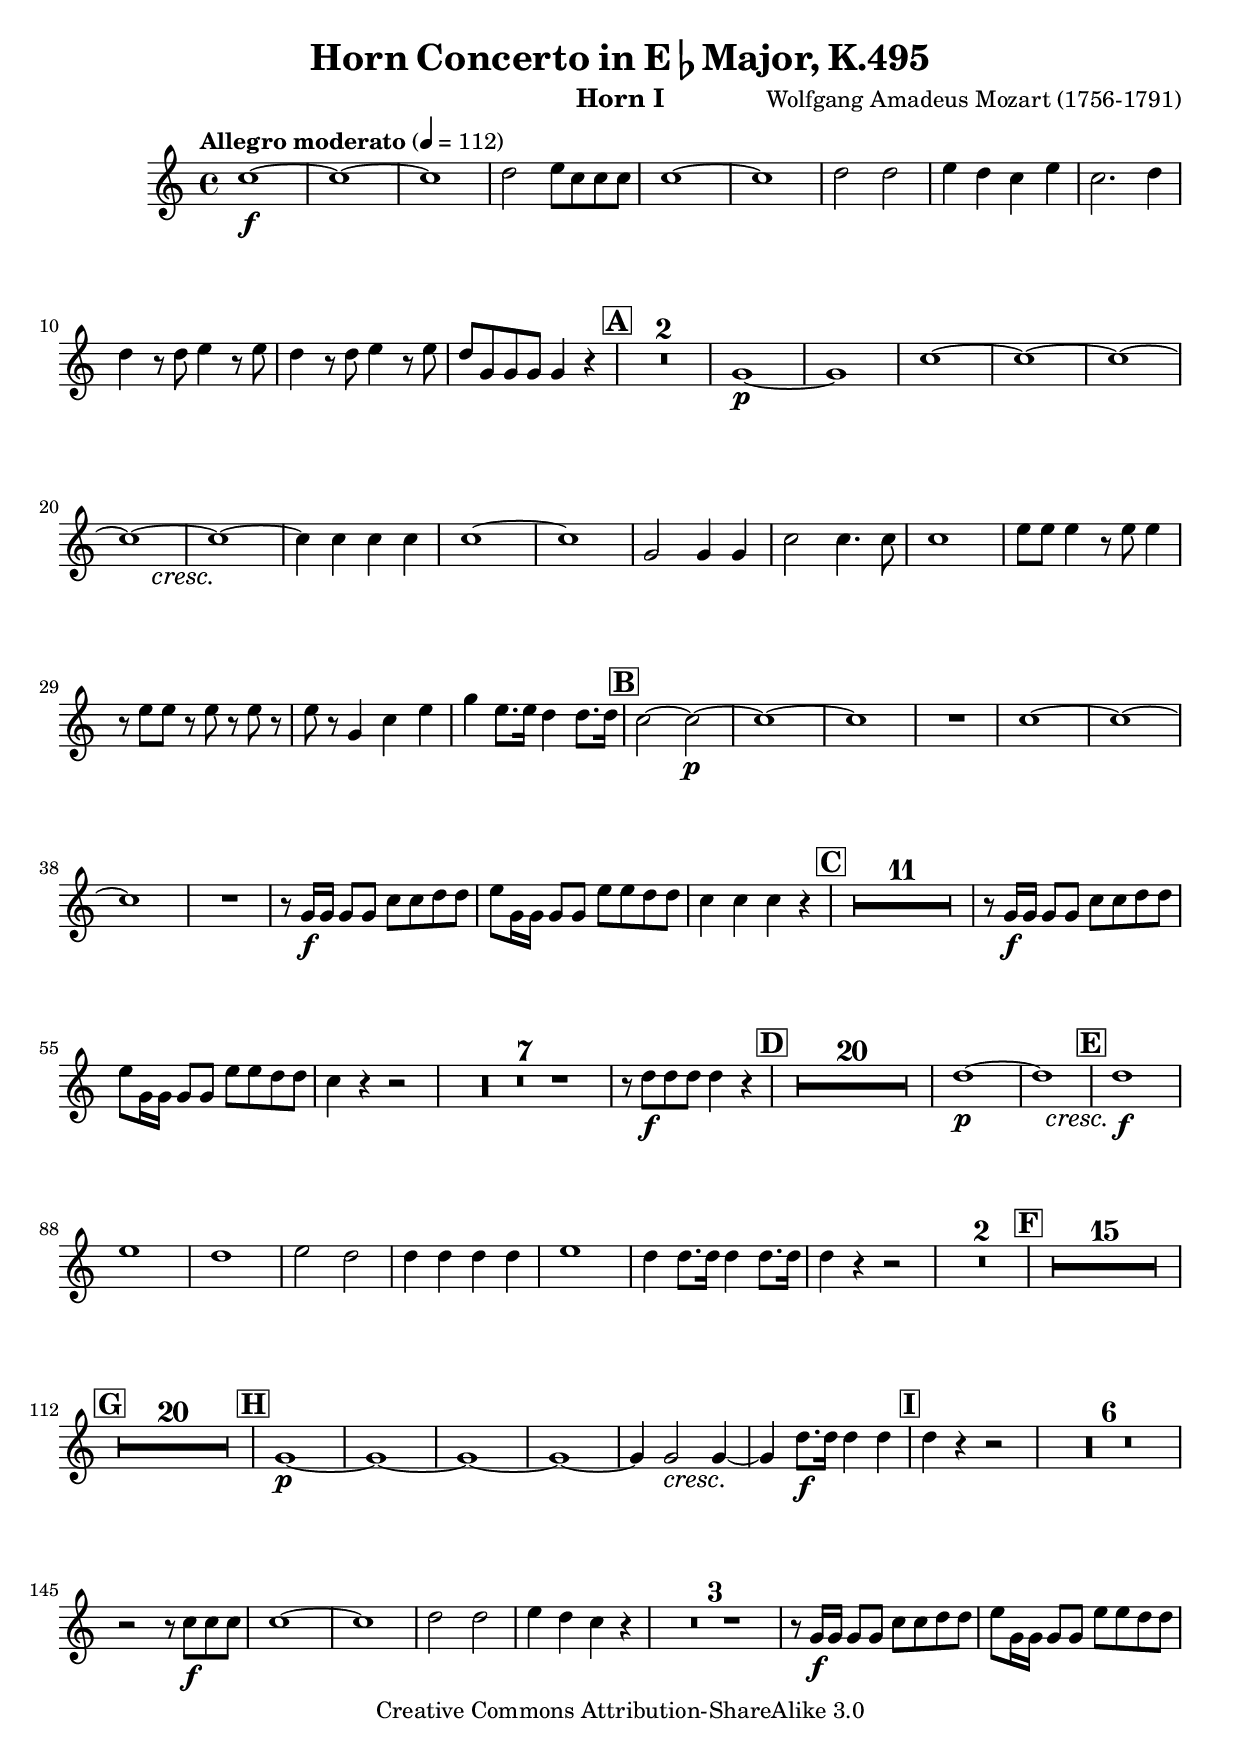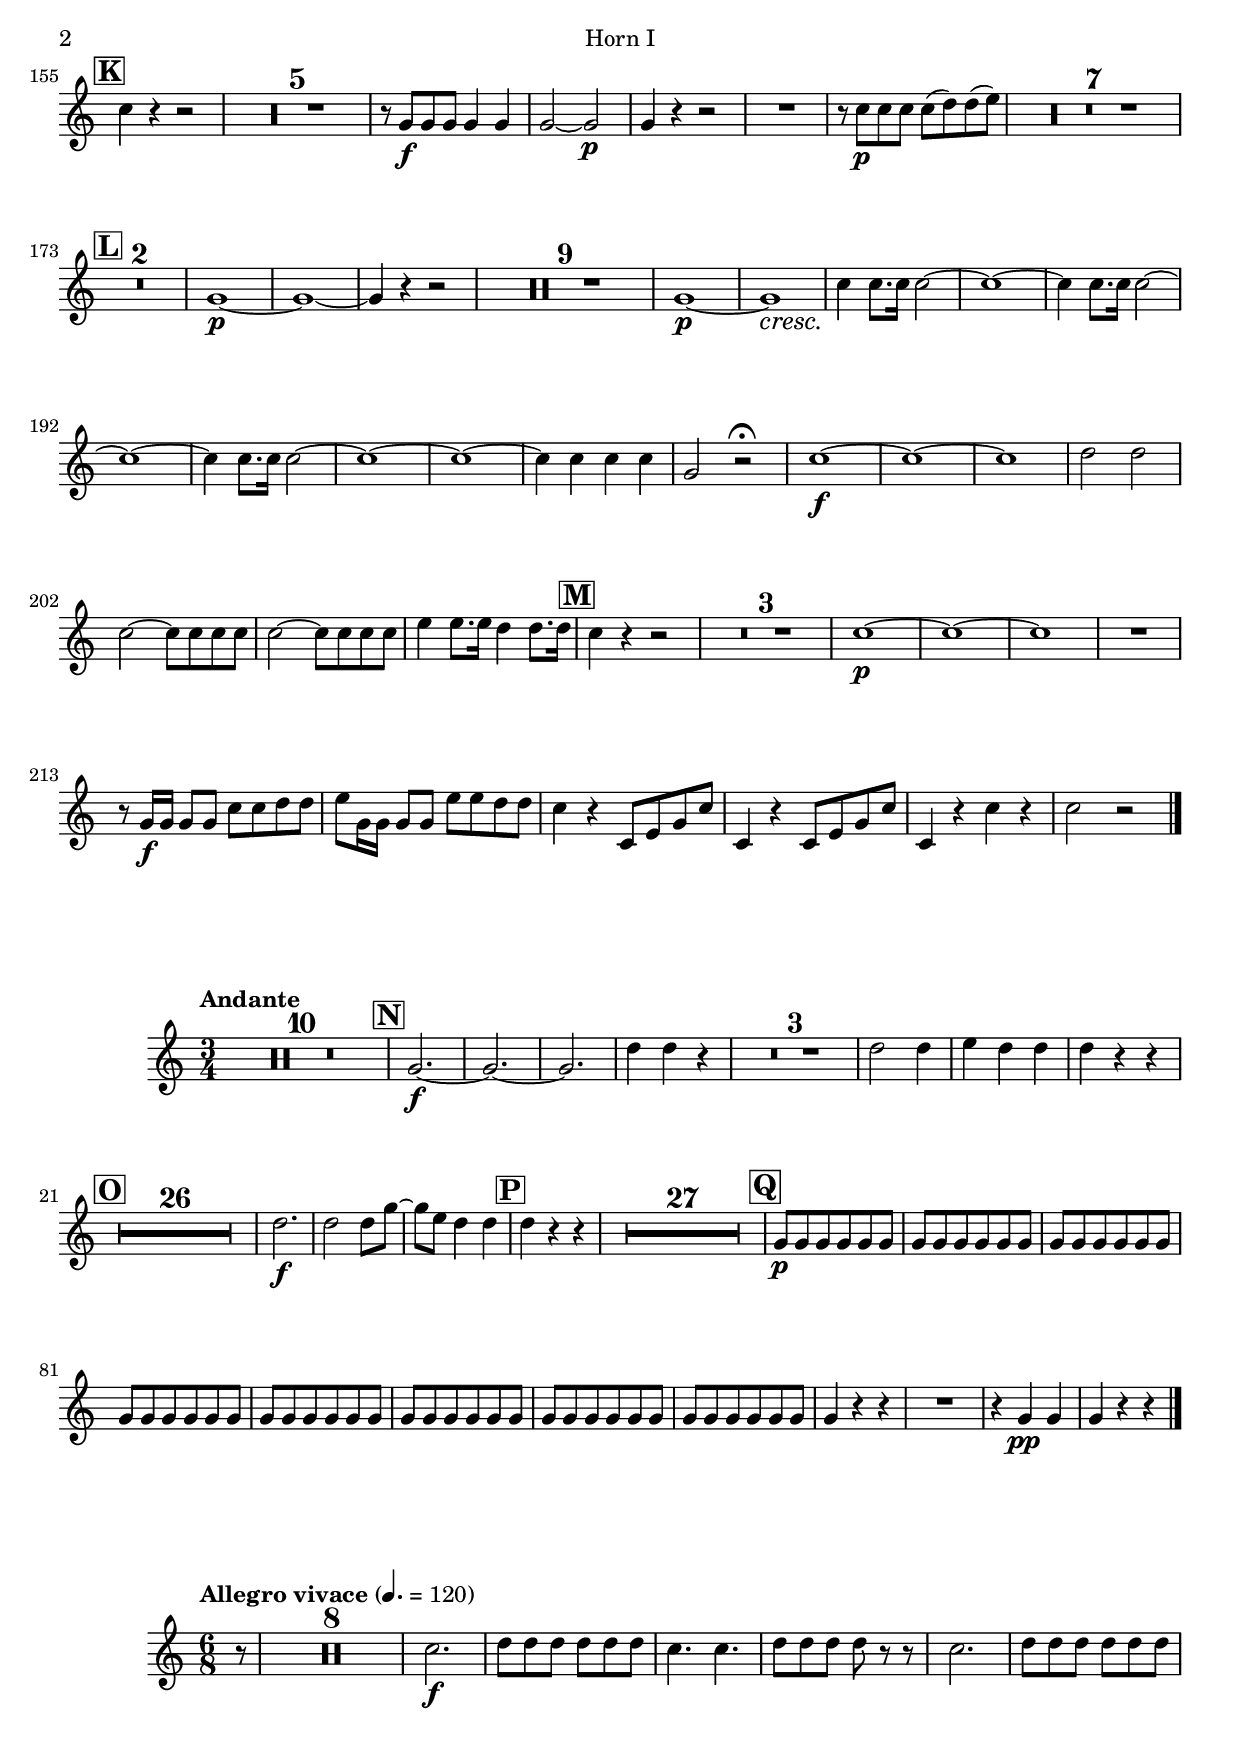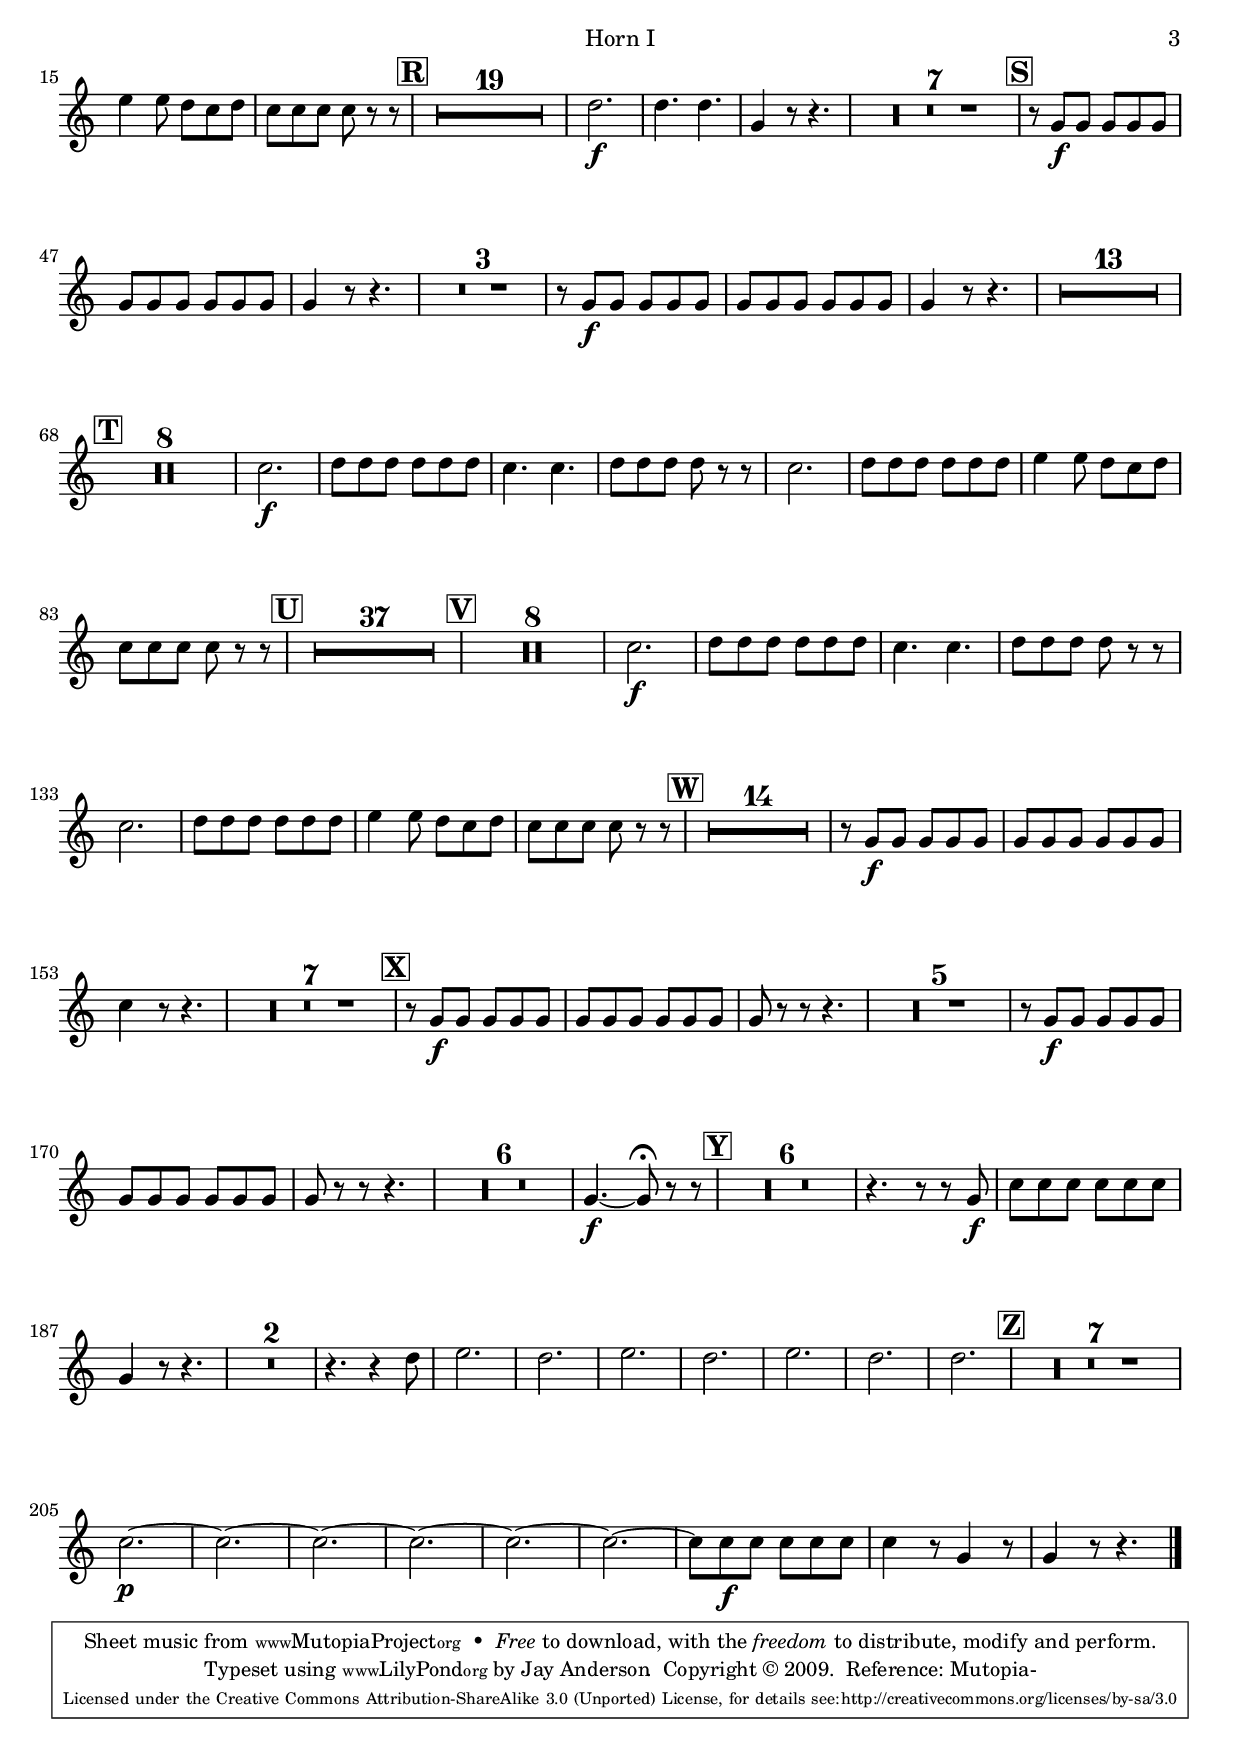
\version "2.13.10"

\include "defs.lyi"
hornOneMvtI = \relative c''
{
  \transposition ees
  c1~\f |
  c~ |
  c |
  d2 e8 c c c |
  c1~ |
  c |
  d2 d |
  e4 d c e |
  c2. d4 |
  d4 r8 d e4 r8 e |
  d4 r8 d e4 r8 e |
  d8 g, g g g4 r |

  %A
  R1*2 |
  g1~\p |
  g |
  c1~ |
  c~ |
  c~ |
  \override DynamicTextSpanner #'dash-period = #-1.0
  \crescTextCresc
  << c~ {s2 s\<} >> |
  c1~ |
  c4 c c c |
  c1~ |
  c |
  g2 g4 g |
  c2 c4. c8 |
  c1 |
  e8 e e4 r8 e e4 |
  r8 e e r e r e r |
  e r g,4 c e |
  g e8. e16 d4 d8. d16 |

  %B
  c2~ c~\p |
  c1~ |
  c |
  R1 |
  c1~ |
  c~ |
  c |
  R1 |
  r8 g16\f g g8 g c c d d |
  e g,16 g g8 g e' e d d |
  c4 c c r |

  %C
  R1*11 |
  r8 g16\f g g8 g c c d d |
  e g,16 g g8 g e' e d d |
  c4 r r2 |
  R1*7 |
  r8 d8\f d d d4 r |

  %D
  R1*20 |
  d1~\p |
  << d {s4 s2.\<} >> |

  %E
  d1\f |
  e |
  d |
  e2 d |
  d4 d d d |
  e1 |
  d4 d8. d16 d4 d8. d16 |
  d4 r r2 |
  R1*2 |

  %F
  R1*15 |

  %G
  R1*20 |

  %H
  g,1~\p |
  g~ |
  g~ |
  g~ |
  g4 g2\< g4~ |
  g d'8.\f d16 d4 d |

  %I
  d4 r r2 |
  R1*6 |
  r2 r8 c\f c c |
  c1~ |
  c |
  d2 d |
  e4 d c r |
  R1*3 |
  r8 g16\f g g8 g c c d d |
  e g,16 g g8 g e' e d d |

  %K
  c4 r r2 |
  R1*5 |
  r8 g\f g g g4 g |
  g2~ g\p |
  g4 r r2 |
  R1 |
  r8 c\p c c c( d) d( e) |
  R1*7 |

  %L
  R1*2 |
  g,1~\p |
  g~ |
  g4 r r2 |
  R1*9 |
  g1~\p |
  g\< |
  c4 c8. c16 c2~ |
  c1~ |
  c4 c8. c16 c2~ |
  c1~ |
  c4 c8. c16 c2~ |
  c1~ |
  c1~ |
  c4 c c c |
  g2 r\fermata |
  c1~\f |
  c~ |
  c |
  d2 d |
  c2~ c8 c c c |
  c2~ c8 c c c |
  e4 e8. e16 d4 d8. d16 |

  %M
  c4 r r2 |
  R1*3 |
  c1~\p |
  c~ |
  c |
  R1 |
  r8 g16\f g g8 g c c d d |
  e g,16 g g8 g e' e d d |
  c4 r c,8 e g c |
  c,4 r c8 e g c |
  c,4 r c' r |
  c2 r |
}

\version "2.13.4"

hornOneMvtII = \relative c''
{
  \transposition ees
  R2.*10 |

  %N
  g2.~\f |
  g~ |
  g |
  d'4 d r |
  R2.*3 |
  d2 d4 |
  e4 d d |
  d r r |

  %O
  R2.*26 |
  d2.\f |
  d2 d8 g~ |
  g e d4 d |

  %P
  d r r |
  R2.*27 |

  %Q
  g,8\p g g g g g |
  \repeat unfold 7 {g g g g g g |}
  g4 r r |
  R2. |
  r4 g\pp g |
  g r r |
}

\version "2.12.2"

hornOneMvtIIITutti = \relative c''
{
  c2.\f |
  d8 d d d d d |
  c4. c |
  d8 d d d r r |
  c2. |
  d8 d d d d d |
  e4 e8 d c d |
  c c c c r r |
}

hornOneMvtIII = \relative c''
{
  \transposition ees
  r8 |
  R2.*8 |
  \hornOneMvtIIITutti

  %R
  R2.*19 |
  d2.\f |
  d4. d |
  g,4 r8 r4. |
  R2.*7 |

  %S
  r8 g\f g g g g |
  g g g g g g |
  g4 r8 r4. |
  R2.*3 |
  r8 g\f g g g g |
  g g g g g g |
  g4 r8 r4. |
  R2.*13 |

  %T
  R2.*8 |
  \hornOneMvtIIITutti

  %U
  R2.*37 |

  %V
  R2.*8 |
  \hornOneMvtIIITutti

  %W
  R2.*14 |
  r8 g\f g g g g |
  g g g g g g |
  c4 r8 r4. |
  R2.*7 |

  %X
  r8 g\f g g g g |
  g g g g g g |
  g8 r r r4. |
  R2.*5 |
  r8 g\f g g g g |
  g g g g g g |
  g8 r r r4. |
  R2.*6 |
  g4.~\f g8\fermata r r |

  %Y
  R2.*6 |
  r4. r8 r g\f |
  c c c c c c |
  g4 r8 r4. |
  R2.*2 |
  r4. r4 d'8 |
  \repeat unfold 3 {e2. | d |}
  d |

  %Z
  R2.*7 |
  c2.~\p |
  \repeat unfold 5 {c~ |}
  c8 c\f c c c c |
  c4 r8 g4 r8 |
  g4 r8 r4. |
}


instrument = "Horn I"

mvtI = \hornOneMvtI
mvtII = \hornOneMvtII
mvtIII = \hornOneMvtIII

\version "2.13.4"

\include "defs.lyi"

\paper
{
  ragged-last-bottom = ##f
}

\book
{
  \include "header.lyi"
  \score
  {
    \new Staff
    {
      #(set-accidental-style 'modern)
      \set Score.skipBars = ##t
      << \mvtI \outlineMvtI >>
    }
  }
  \score
  {
    \new Staff
    {
      #(set-accidental-style 'modern)
      \set Score.skipBars = ##t
      << \mvtII \outlineMvtII >>
    }
  }
  \score
  {
    \new Staff
    {
      #(set-accidental-style 'modern)
      \set Score.skipBars = ##t
      << \mvtIII \outlineMvtIII >>
    }
  }
}



